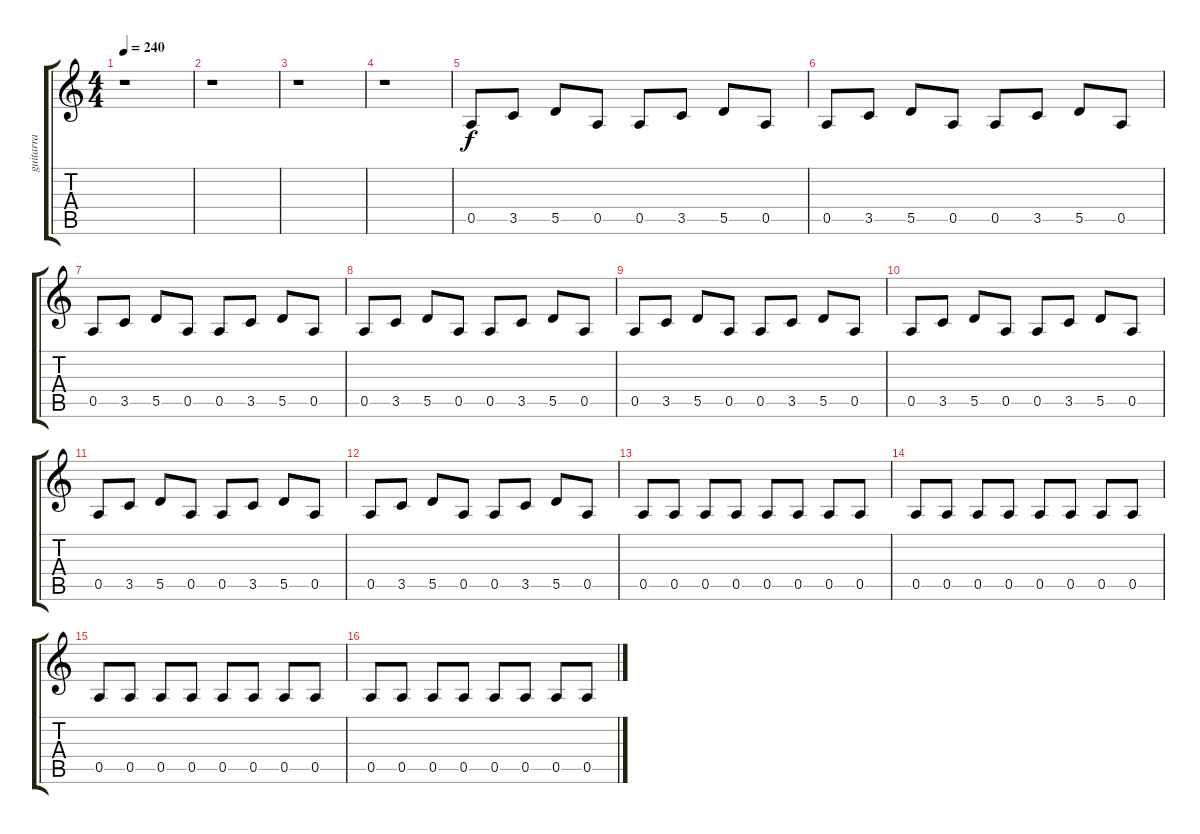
\track ("guitarra" "guitarra") {instrument distortionguitar}
\staff {score tabs}
\tuning (E4 B3 G3 D3 A2 E2) {hide}
\ts (4 4)
\tempo 240
\clef g2
\ks c
r.1{dy f} |
r.1 |
r.1 |
r.1 |
0.5.8 3.5.8 5.5.8 0.5.8 0.5.8 3.5.8 5.5.8 0.5.8 |
0.5.8 3.5.8 5.5.8 0.5.8 0.5.8 3.5.8 5.5.8 0.5.8 |
0.5.8 3.5.8 5.5.8 0.5.8 0.5.8 3.5.8 5.5.8 0.5.8 |
0.5.8 3.5.8 5.5.8 0.5.8 0.5.8 3.5.8 5.5.8 0.5.8 |
0.5.8 3.5.8 5.5.8 0.5.8 0.5.8 3.5.8 5.5.8 0.5.8 |
0.5.8 3.5.8 5.5.8 0.5.8 0.5.8 3.5.8 5.5.8 0.5.8 |
0.5.8 3.5.8 5.5.8 0.5.8 0.5.8 3.5.8 5.5.8 0.5.8 |
0.5.8 3.5.8 5.5.8 0.5.8 0.5.8 3.5.8 5.5.8 0.5.8 |
0.5.8 0.5.8 0.5.8 0.5.8 0.5.8 0.5.8 0.5.8 0.5.8 |
0.5.8 0.5.8 0.5.8 0.5.8 0.5.8 0.5.8 0.5.8 0.5.8 |
0.5.8 0.5.8 0.5.8 0.5.8 0.5.8 0.5.8 0.5.8 0.5.8 |
0.5.8 0.5.8 0.5.8 0.5.8 0.5.8 0.5.8 0.5.8 0.5.8
